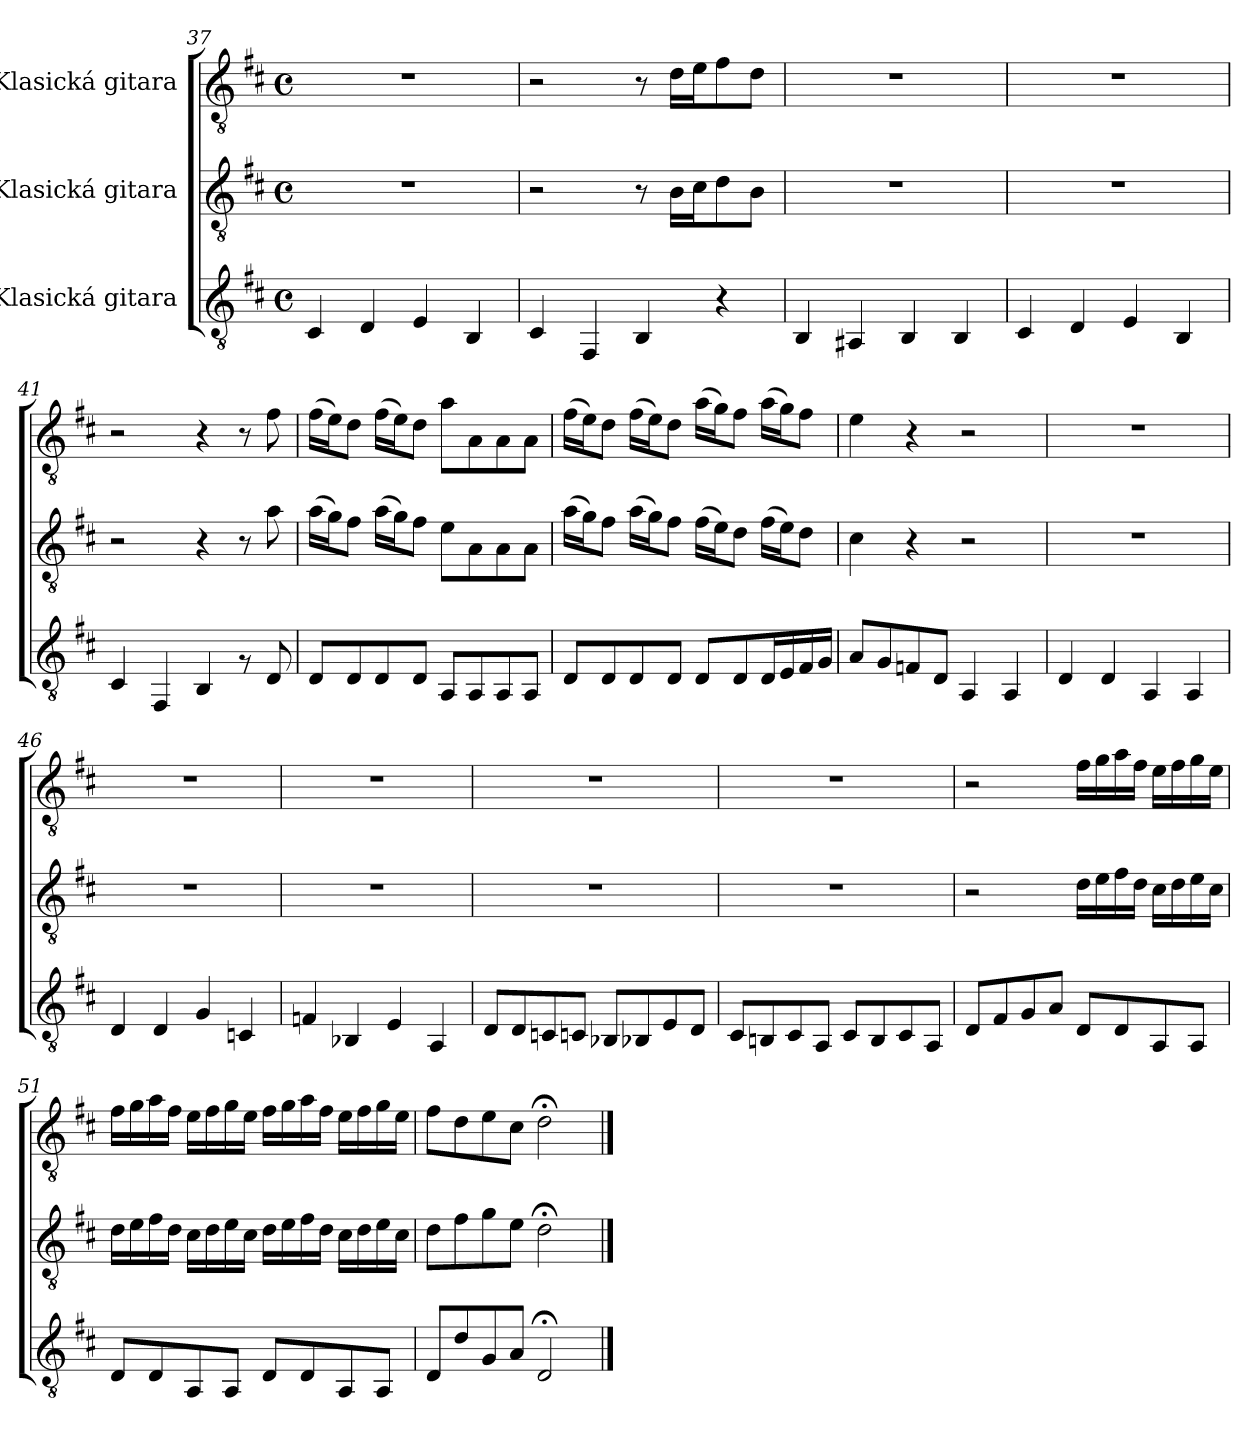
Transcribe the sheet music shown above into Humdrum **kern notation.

**kern	**kern	**kern
*part3	*part2	*part1
*staff3	*staff2	*staff1
*I"Klasická gitara	*I"Klasická gitara	*I"Klasická gitara
*clefGv2	*clefGv2	*clefGv2
*k[f#c#]	*k[f#c#]	*k[f#c#]
*M4/4	*M4/4	*M4/4
*met(c)	*met(c)	*met(c)
=37	=37	=37
4C#/	1r	1r
4D/	.	.
4E/	.	.
4BB/	.	.
=38	=38	=38
4C#/	2r	2r
4FF#/	.	.
4BB/	8r	8r
.	16B\LL	16d\LL
.	16c#\J	16e\J
4r	8d\	8f#\
.	8B\J	8d\J
=39	=39	=39
4BB/	1r	1r
4AA#X/	.	.
4BB/	.	.
4BB/	.	.
=40	=40	=40
4C#/	1r	1r
4D/	.	.
4E/	.	.
4BB/	.	.
!!LO:PB:g=z
=41	=41	=41
4C#/	2r	2r
4FF#/	.	.
4BB/	4r	4r
8rG	8r	8r
8D/	8a\	8f#\
=42	=42	=42
8D/L	(>16a\LL	(>16f#\LL
.	16g\J)	16e\J)
8D/	8f#\J	8d\J
8D/	(>16a\LL	(>16f#\LL
.	16g\J)	16e\J)
8D/J	8f#\J	8d\J
8AA/L	8e\L	8a\L
8AA/	8A\	8A\
8AA/	8A\	8A\
8AA/J	8A\J	8A\J
=43	=43	=43
8D/L	(>16a\LL	(>16f#\LL
.	16g\J)	16e\J)
8D/	8f#\J	8d\J
8D/	(>16a\LL	(>16f#\LL
.	16g\J)	16e\J)
8D/J	8f#\J	8d\J
8D/L	(>16f#\LL	(>16a\LL
.	16e\J)	16g\J)
8D/	8d\J	8f#\J
16D/L	(>16f#\LL	(>16a\LL
16E/	16e\J)	16g\J)
16F#/	8d\J	8f#\J
16G/JJ	.	.
!!LO:LB:g=z
=44	=44	=44
8A/L	4c#\	4e\
8G/	.	.
8Fn/	4r	4r
8D/J	.	.
4AA/	2r	2r
4AA/	.	.
=45	=45	=45
4D/	1r	1r
4D/	.	.
4AA/	.	.
4AA/	.	.
=46	=46	=46
4D/	1r	1r
4D/	.	.
4G/	.	.
4Cn/	.	.
=47	=47	=47
4Fn/	1r	1r
4BB-X/	.	.
4E/	.	.
4AA/	.	.
=48	=48	=48
8D/L	1r	1r
8D/	.	.
8Cn/	.	.
8Cn/J	.	.
8BB-X/L	.	.
8BB-X/	.	.
8E/	.	.
8D/J	.	.
=49	=49	=49
8C#/L	1r	1r
8BBn/	.	.
8C#/	.	.
8AA/J	.	.
8C#/L	.	.
8BB/	.	.
8C#/	.	.
8AA/J	.	.
!!LO:LB:g=z
=50	=50	=50
8D/L	2r	2r
8F#/	.	.
8G/	.	.
8A/J	.	.
8D/L	16d\LL	16f#\LL
.	16e\	16g\
8D/	16f#\	16a\
.	16d\JJ	16f#\JJ
8AA/	16c#\LL	16e\LL
.	16d\	16f#\
8AA/J	16e\	16g\
.	16c#\JJ	16e\JJ
=51	=51	=51
8D/L	16d\LL	16f#\LL
.	16e\	16g\
8D/	16f#\	16a\
.	16d\JJ	16f#\JJ
8AA/	16c#\LL	16e\LL
.	16d\	16f#\
8AA/J	16e\	16g\
.	16c#\JJ	16e\JJ
8D/L	16d\LL	16f#\LL
.	16e\	16g\
8D/	16f#\	16a\
.	16d\JJ	16f#\JJ
8AA/	16c#\LL	16e\LL
.	16d\	16f#\
8AA/J	16e\	16g\
.	16c#\JJ	16e\JJ
=52	=52	=52
8D/L	8d\L	8f#\L
8d/	8f#\	8d\
8G/	8g\	8e\
8A/J	8e\J	8c#\J
2D;</	2d;<\	2d;<\
==	==	==
*-	*-	*-
